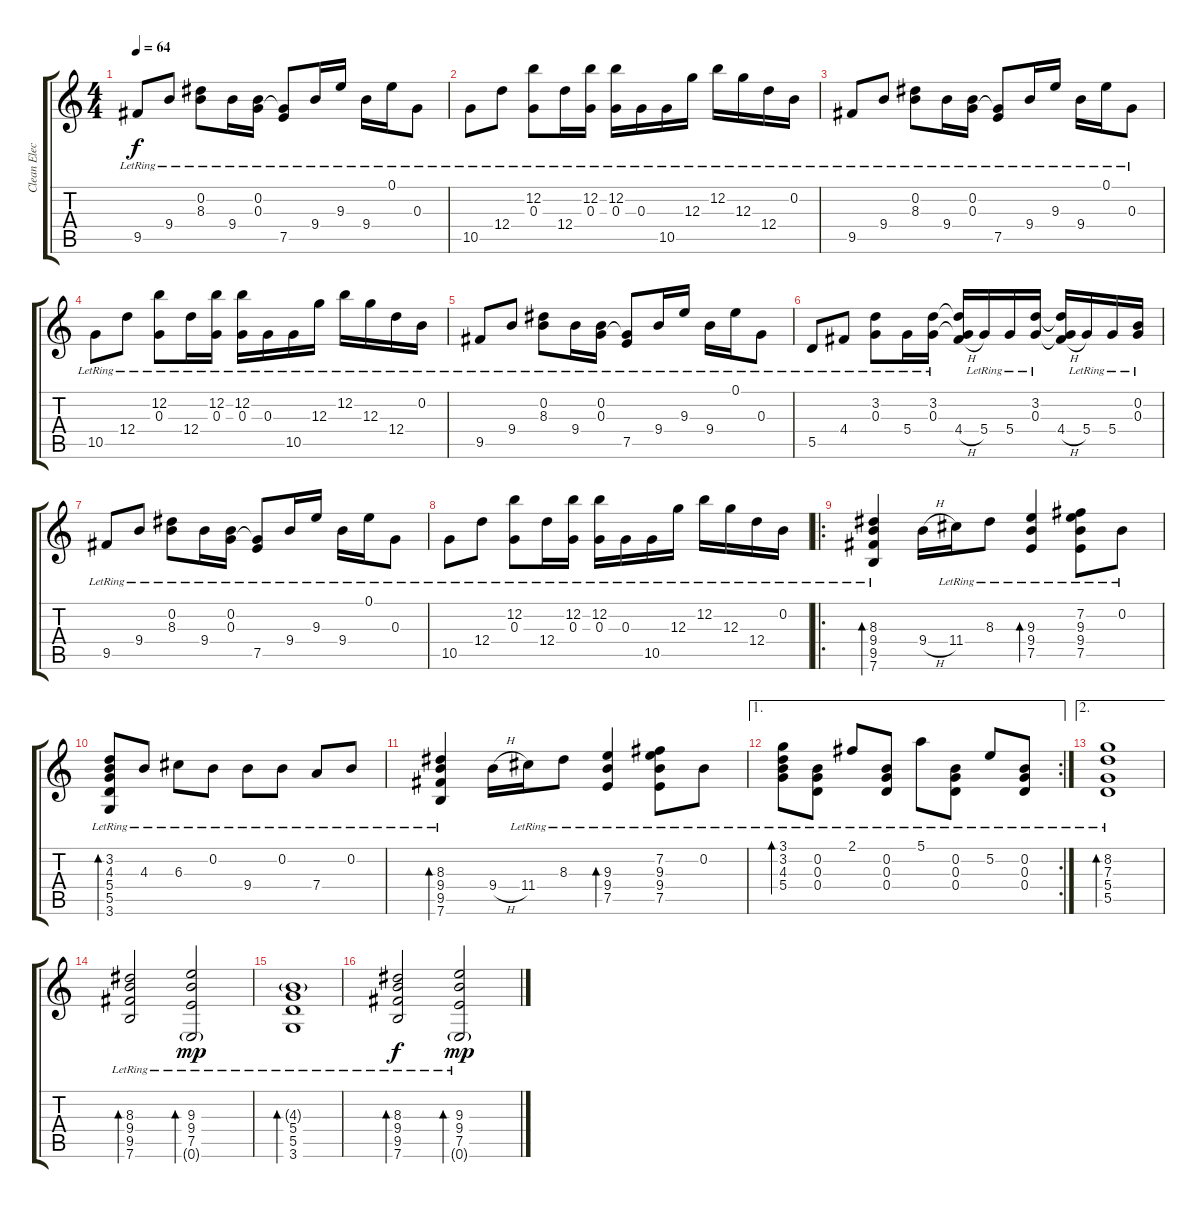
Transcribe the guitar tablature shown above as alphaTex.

\track ("Clean Elec." "Clean Elec") {instrument electricguitarjazz}
\staff {score tabs}
\tuning (E4 B3 G3 D3 A2 E2) {hide}
\ts (4 4)
\tempo 64
\clef g2
\ks c
9.5{lr}.8{dy f instrument electricguitarjazz} 9.4{lr}.8 (0.2{lr} 8.3{lr}).8 9.4{lr}.16 (0.2{lr} 0.3{lr}).16 (0.3{t} 7.5{lr}).8 9.4{lr}.16 9.3{lr}.16 9.4{lr}.16 0.1{lr}.16 0.3{lr}.8 |
10.5{lr}.8 12.4{lr}.8 (12.2{lr} 0.3{lr}).8 12.4{lr}.16 (12.2{lr} 0.3{lr}).16 (12.2{lr} 0.3{lr}).16 0.3{lr}.16 10.5{lr}.16 12.3{lr}.16 12.2{lr}.16 12.3{lr}.16 12.4{lr}.16 0.2{lr}.16 |
9.5{lr}.8 9.4{lr}.8 (0.2{lr} 8.3{lr}).8 9.4{lr}.16 (0.2{lr} 0.3{lr}).16 (0.3{t} 7.5{lr}).8 9.4{lr}.16 9.3{lr}.16 9.4{lr}.16 0.1{lr}.16 0.3{lr}.8 |
10.5{lr}.8 12.4{lr}.8 (12.2{lr} 0.3{lr}).8 12.4{lr}.16 (12.2{lr} 0.3{lr}).16 (12.2{lr} 0.3{lr}).16 0.3{lr}.16 10.5{lr}.16 12.3{lr}.16 12.2{lr}.16 12.3{lr}.16 12.4{lr}.16 0.2{lr}.16 |
9.5{lr}.8 9.4{lr}.8 (0.2{lr} 8.3{lr}).8 9.4{lr}.16 (0.2{lr} 0.3{lr}).16 (0.3{t} 7.5{lr}).8 9.4{lr}.16 9.3{lr}.16 9.4{lr}.16 0.1{lr}.16 0.3{lr}.8 |
5.5{lr}.8 4.4{lr}.8 (3.2{lr} 0.3{lr}).8 5.4{lr}.16 (3.2{lr} 0.3{lr}).16 (3.2{t} 0.3{t} 4.4{h}).16 5.4{lr}.16 5.4{lr}.16 (3.2{lr} 0.3{lr}).16 (3.2{t} 0.3{t} 4.4{h}).16 5.4{lr}.16 5.4{lr}.16 (0.2{lr} 0.3{lr}).16 |
9.5{lr}.8 9.4{lr}.8 (0.2{lr} 8.3{lr}).8 9.4{lr}.16 (0.2{lr} 0.3{lr}).16 (0.3{t} 7.5{lr}).8 9.4{lr}.16 9.3{lr}.16 9.4{lr}.16 0.1{lr}.16 0.3{lr}.8 |
10.5{lr}.8 12.4{lr}.8 (12.2{lr} 0.3{lr}).8 12.4{lr}.16 (12.2{lr} 0.3{lr}).16 (12.2{lr} 0.3{lr}).16 0.3{lr}.16 10.5{lr}.16 12.3{lr}.16 12.2{lr}.16 12.3{lr}.16 12.4{lr}.16 0.2{lr}.16 |
\ro
(8.3{lr} 9.4{lr} 9.5{lr} 7.6{lr}).4{bd 60} 9.4{h}.16 11.4{lr}.16 8.3{lr}.8 (9.3{lr} 9.4{lr} 7.5{lr}).4{bd 60} (7.2{lr} 9.3{lr} 9.4{lr} 7.5{lr}).8 0.2{lr}.8 |
(3.2{lr} 4.3{lr} 5.4{lr} 5.5{lr} 3.6{lr}).8{bd 60} 4.3{lr}.8 6.3{lr}.8 0.2{lr}.8 9.4{lr}.8 0.2{lr}.8 7.4{lr}.8 0.2{lr}.8 |
(8.3{lr} 9.4{lr} 9.5{lr} 7.6{lr}).4{bd 60} 9.4{h}.16 11.4{lr}.16 8.3{lr}.8 (9.3{lr} 9.4{lr} 7.5{lr}).4{bd 60} (7.2{lr} 9.3{lr} 9.4{lr} 7.5{lr}).8 0.2{lr}.8 |
\ae 1
\rc 2
(3.1{lr} 3.2{lr} 4.3{lr} 5.4{lr}).8{bd 60} (0.2{lr} 0.3{lr} 0.4{lr}).8 2.1{lr}.8 (0.2{lr} 0.3{lr} 0.4{lr}).8 5.1{lr}.8 (0.2{lr} 0.3{lr} 0.4{lr}).8 5.2{lr}.8 (0.2{lr} 0.3{lr} 0.4{lr}).8 |
\ae 2
(8.2{lr} 7.3{lr} 5.4{lr} 5.5{lr}).1{bd 60} |
(8.3{lr} 9.4{lr} 9.5{lr} 7.6{lr}).2{bd 60} (9.3{lr} 9.4{lr} 7.5{lr} 0.6{g lr}).2{bd 60 dy mp} |
(4.3{g lr} 5.4{lr} 5.5{lr} 3.6{lr}).1{bd 60} |
(8.3{lr} 9.4{lr} 9.5{lr} 7.6{lr}).2{bd 60 dy f} (9.3{lr} 9.4{lr} 7.5{lr} 0.6{g lr}).2{bd 60 dy mp}
